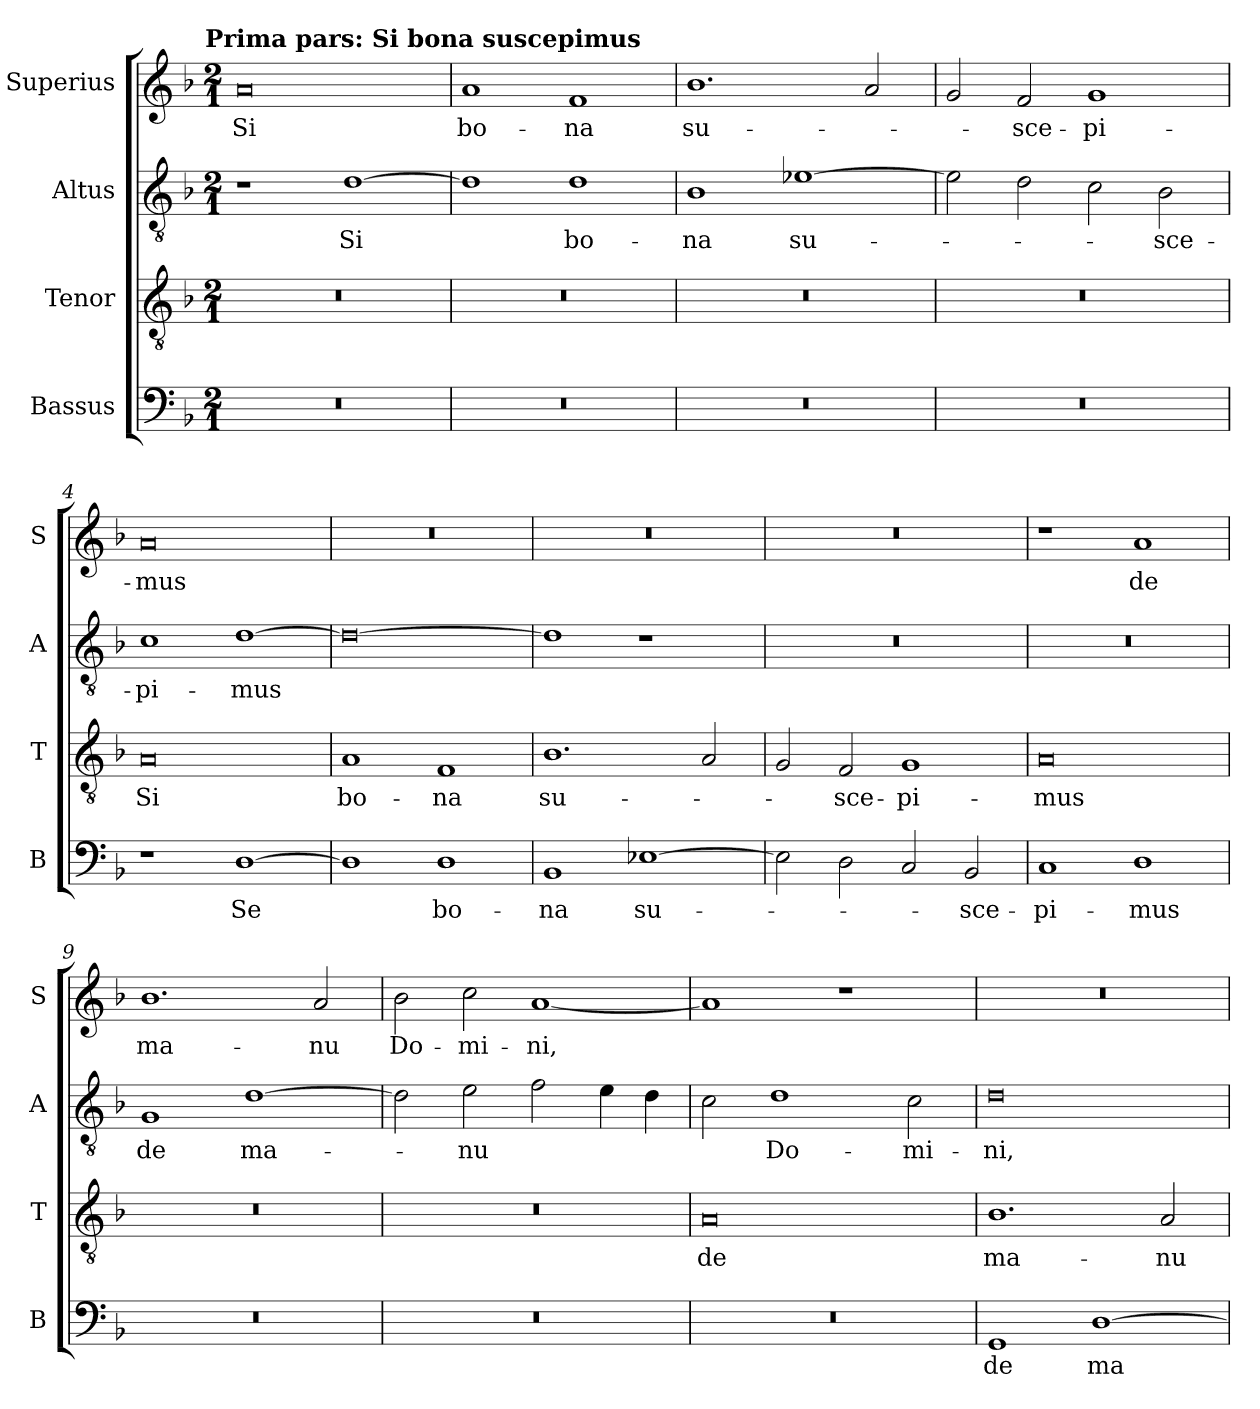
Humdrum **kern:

**kern	**text	**kern	**text	**kern	**text	**kern	**text
*part4	*part4	*part3	*part3	*part2	*part2	*part1	*part1
*staff4	*staff4	*staff3	*staff3	*staff2	*staff2	*staff1	*staff1
*I"Bassus	*	*I"Tenor	*	*I"Altus	*	*I"Superius	*
*I'B	*	*I'T	*	*I'A	*	*I'S	*
*clefF4	*	*clefGv2	*	*clefGv2	*	*clefG2	*
*k[b-]	*	*k[b-]	*	*k[b-]	*	*k[b-]	*
*F:	*	*F:	*	*F:	*	*F:	*
!!LO:TX:omd:t=Prima pars&colon; Si bona suscepimus
*M2/1	*	*M2/1	*	*M2/1	*	*M2/1	*
=	=	=	=	=	=	=	=
0r	.	0r	.	1r	.	0a	Si
.	.	.	.	[1d	Si	.	.
=1	=1	=1	=1	=1	=1	=1	=1
0r	.	0r	.	1d]	.	1a	bo-
.	.	.	.	1d	bo-	1f	-na
=2	=2	=2	=2	=2	=2	=2	=2
0r	.	0r	.	1B-	-na	1.b-	su-
.	.	.	.	[1e-X	su-	.	.
.	.	.	.	.	.	2a	.
=3	=3	=3	=3	=3	=3	=3	=3
0r	.	0r	.	2e-]	.	2g	.
.	.	.	.	2d	.	2f	-sce-
.	.	.	.	2c	.	1g	-pi-
.	.	.	.	2B-	-sce-	.	.
=4	=4	=4	=4	=4	=4	=4	=4
1r	.	0A	Si	1c	-pi-	0a	-mus
[1D	Se	.	.	[1d	-mus	.	.
=5	=5	=5	=5	=5	=5	=5	=5
1D]	.	1A	bo-	0d_	.	0r	.
1D	bo-	1F	-na	.	.	.	.
=6	=6	=6	=6	=6	=6	=6	=6
1BB-	-na	1.B-	su-	1d]	.	0r	.
[1E-X	su-	.	.	1r	.	.	.
.	.	2A	.	.	.	.	.
=7	=7	=7	=7	=7	=7	=7	=7
2E-]	.	2G	.	0r	.	0r	.
2D	.	2F	-sce-	.	.	.	.
2C	.	1G	-pi-	.	.	.	.
2BB-	-sce-	.	.	.	.	.	.
=8	=8	=8	=8	=8	=8	=8	=8
1C	-pi-	0A	-mus	0r	.	1r	.
1D	-mus	.	.	.	.	1a	de
=9	=9	=9	=9	=9	=9	=9	=9
0r	.	0r	.	1G	de	1.b-	ma-
.	.	.	.	[1d	ma-	.	.
.	.	.	.	.	.	2a	-nu
=10	=10	=10	=10	=10	=10	=10	=10
0r	.	0r	.	2d]	.	2b-	Do-
.	.	.	.	2e	-nu	2cc	-mi-
.	.	.	.	2f	.	[1a	-ni,
.	.	.	.	4e	.	.	.
.	.	.	.	4d	.	.	.
=11	=11	=11	=11	=11	=11	=11	=11
0r	.	0A	de	2c	.	1a]	.
.	.	.	.	1d	Do-	.	.
.	.	.	.	.	.	1r	.
.	.	.	.	2c	-mi-	.	.
=12	=12	=12	=12	=12	=12	=12	=12
1GG	de	1.B-	ma-	0d	-ni,	0r	.
[1D	ma-	.	.	.	.	.	.
.	.	2A	-nu	.	.	.	.
=	=	=	=	=	=	=	=
*-	*-	*-	*-	*-	*-	*-	*-
